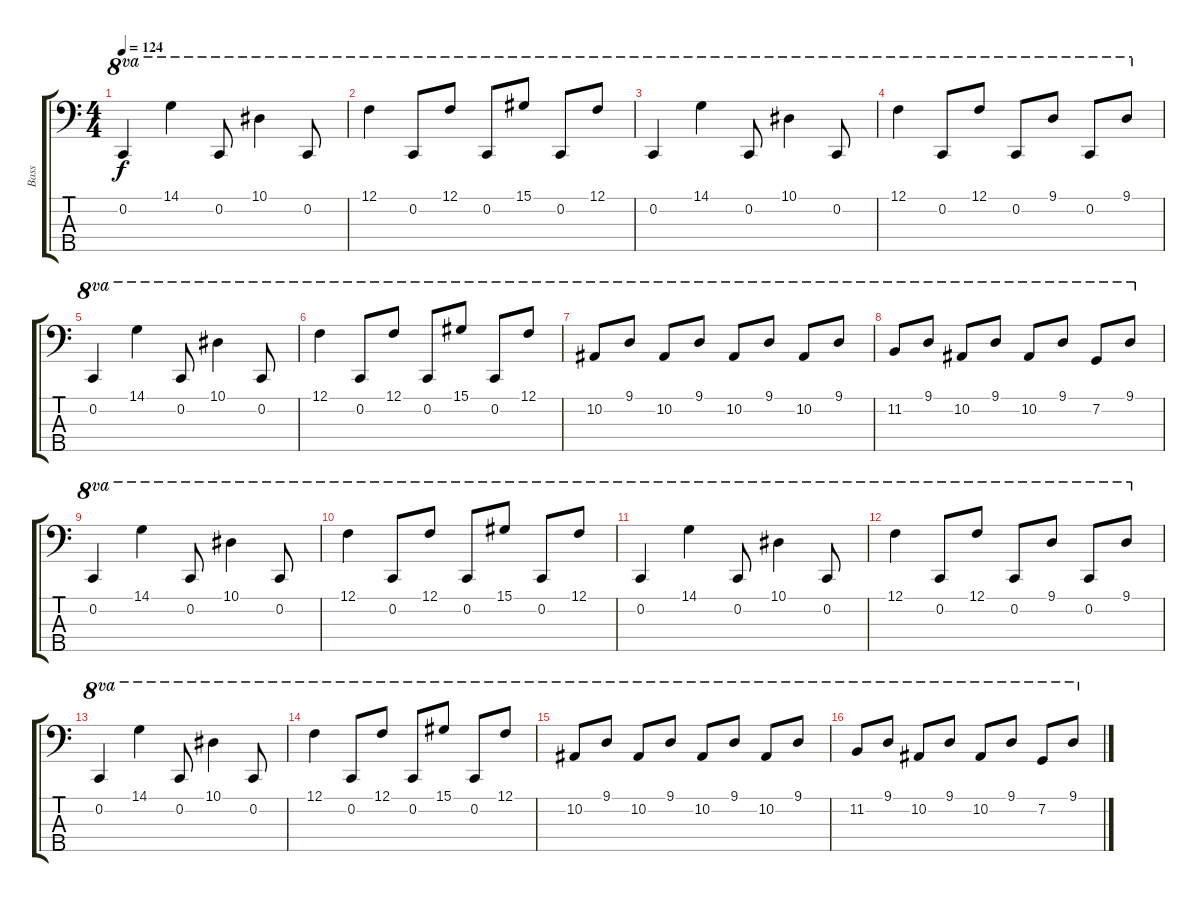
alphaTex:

\track ("Bass" "Bass") {instrument electricbasspick}
\staff {score tabs}
\tuning (F2 C2 G1 C1 A0) {hide}
\ts (4 4)
\tempo 124
\clef f4
\ks c
0.2.4{ot 8va dy f} 14.1.4{ot 8va} 0.2.8{ot 8va} 10.1.4{ot 8va} 0.2.8{ot 8va} |
12.1.4{ot 8va} 0.2.8{ot 8va} 12.1.8{ot 8va} 0.2.8{ot 8va} 15.1.8{ot 8va} 0.2.8{ot 8va} 12.1.8{ot 8va} |
0.2.4{ot 8va} 14.1.4{ot 8va} 0.2.8{ot 8va} 10.1.4{ot 8va} 0.2.8{ot 8va} |
12.1.4{ot 8va} 0.2.8{ot 8va} 12.1.8{ot 8va} 0.2.8{ot 8va} 9.1.8{ot 8va} 0.2.8{ot 8va} 9.1.8{ot 8va} |
0.2.4{ot 8va} 14.1.4{ot 8va} 0.2.8{ot 8va} 10.1.4{ot 8va} 0.2.8{ot 8va} |
12.1.4{ot 8va} 0.2.8{ot 8va} 12.1.8{ot 8va} 0.2.8{ot 8va} 15.1.8{ot 8va} 0.2.8{ot 8va} 12.1.8{ot 8va} |
10.2.8{ot 8va} 9.1.8{ot 8va} 10.2.8{ot 8va} 9.1.8{ot 8va} 10.2.8{ot 8va} 9.1.8{ot 8va} 10.2.8{ot 8va} 9.1.8{ot 8va} |
11.2.8{ot 8va} 9.1.8{ot 8va} 10.2.8{ot 8va} 9.1.8{ot 8va} 10.2.8{ot 8va} 9.1.8{ot 8va} 7.2.8{ot 8va} 9.1.8{ot 8va} |
0.2.4{ot 8va} 14.1.4{ot 8va} 0.2.8{ot 8va} 10.1.4{ot 8va} 0.2.8{ot 8va} |
12.1.4{ot 8va} 0.2.8{ot 8va} 12.1.8{ot 8va} 0.2.8{ot 8va} 15.1.8{ot 8va} 0.2.8{ot 8va} 12.1.8{ot 8va} |
0.2.4{ot 8va} 14.1.4{ot 8va} 0.2.8{ot 8va} 10.1.4{ot 8va} 0.2.8{ot 8va} |
12.1.4{ot 8va} 0.2.8{ot 8va} 12.1.8{ot 8va} 0.2.8{ot 8va} 9.1.8{ot 8va} 0.2.8{ot 8va} 9.1.8{ot 8va} |
0.2.4{ot 8va} 14.1.4{ot 8va} 0.2.8{ot 8va} 10.1.4{ot 8va} 0.2.8{ot 8va} |
12.1.4{ot 8va} 0.2.8{ot 8va} 12.1.8{ot 8va} 0.2.8{ot 8va} 15.1.8{ot 8va} 0.2.8{ot 8va} 12.1.8{ot 8va} |
10.2.8{ot 8va} 9.1.8{ot 8va} 10.2.8{ot 8va} 9.1.8{ot 8va} 10.2.8{ot 8va} 9.1.8{ot 8va} 10.2.8{ot 8va} 9.1.8{ot 8va} |
11.2.8{ot 8va} 9.1.8{ot 8va} 10.2.8{ot 8va} 9.1.8{ot 8va} 10.2.8{ot 8va} 9.1.8{ot 8va} 7.2.8{ot 8va} 9.1.8{ot 8va}
